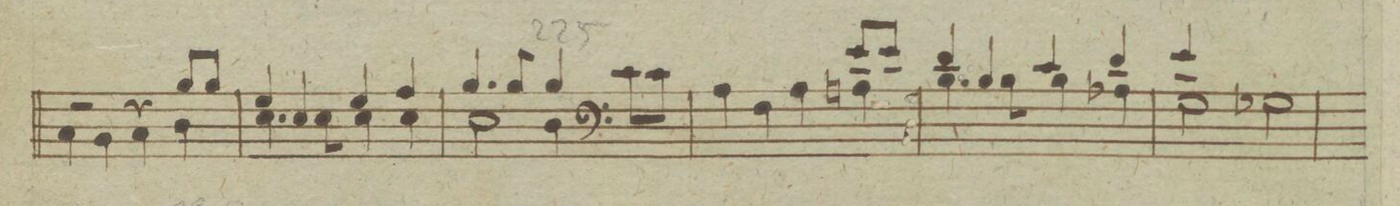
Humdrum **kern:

**kern	**dynam
*I"Vilone	*
*clefC1	*
*k[b-e-a-]	*
*met(c)	*
*M4/4	*
*^	*
2ryy	4fyy\	.
.	4e-yy\	.
4ryy	4fyy\	.
8ee-/Lyy	4gyy\	.
8ee-/Jyy	.	.
=220	=220	=220
4ccyy/	4.a-yy\	.
4a-yy/	.	.
.	8a-yy\	.
4ccyy/	4a-yy\	.
4ddyy/	4a-yy\	.
=221	=221	=221
4.ee-yy/	2a-yy\	.
8ee-yy/	.	.
4ee-yy/	4gyy\	.
4ryy	8c\Lyy	.
.	8c\Jyy	.
=222	=222	=222
4A-yy/	2.ryy	.
4Fyy/	.	.
4A-yy/	.	.
8e-/Lyy	4Anyy\	.
8e-/Jyy	.	.
=223	=223	=223
4dyy/	4.B-yy\	.
4B-yy/	.	.
.	8B-yy\	.
4cyy/	4B-yy\	.
4dyy/	4A-Xyy\	.
=224	=224	=224
4e-yy/	2Gyy\	.
2.ryy	.	.
.	2G-Xyy\	.
*v	*v	*
=225	=225
*-	*-
